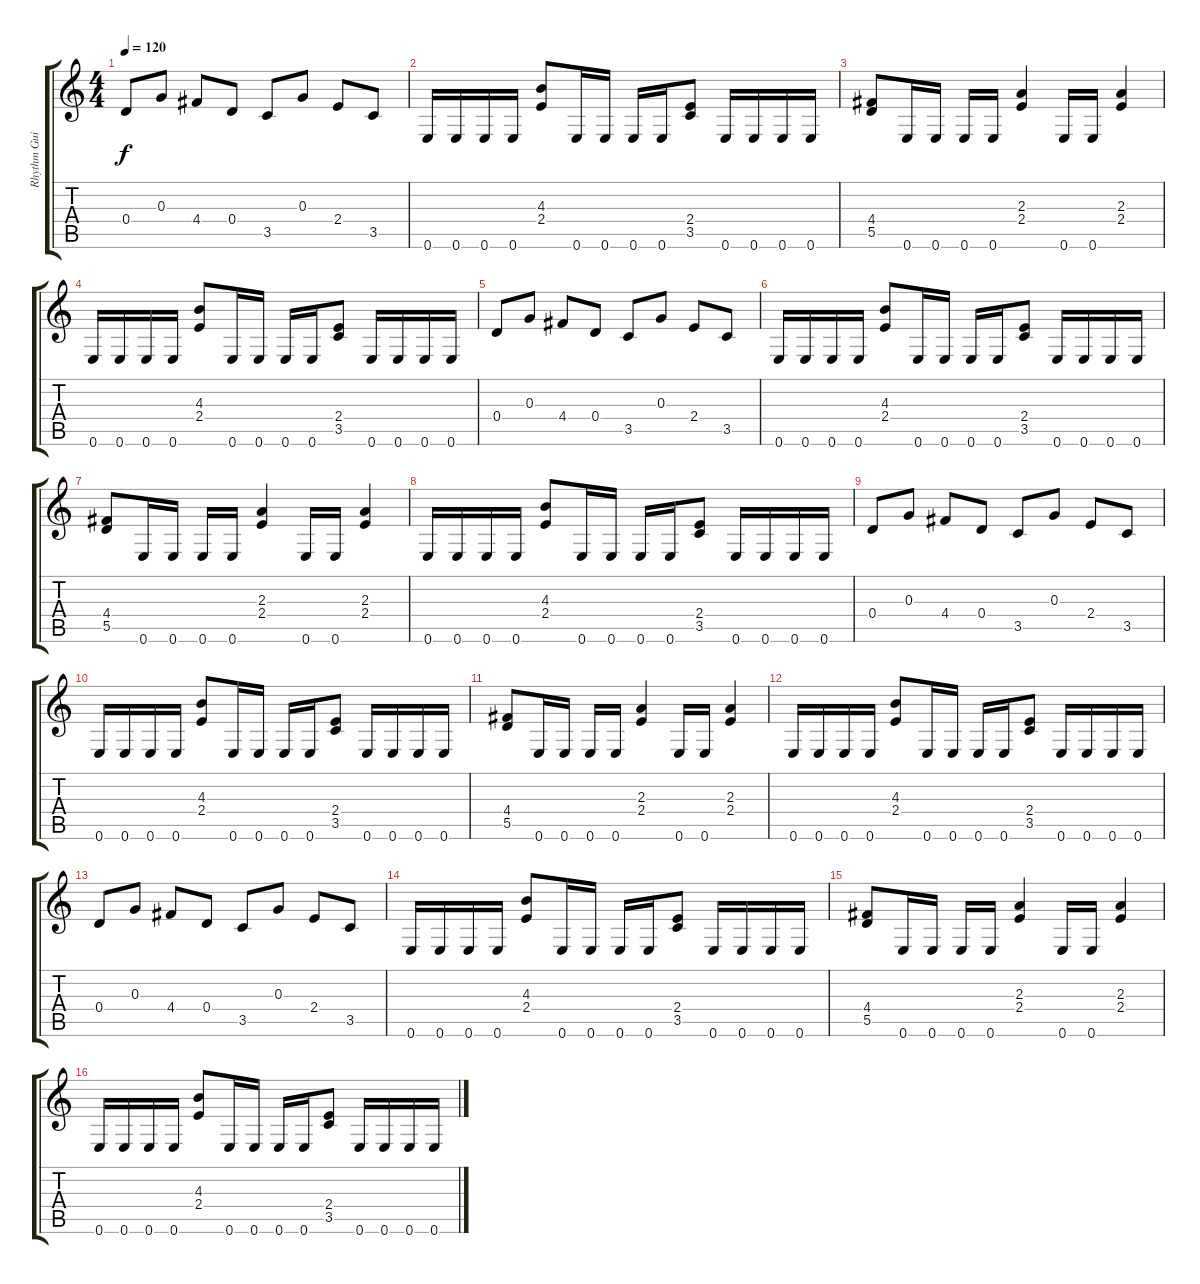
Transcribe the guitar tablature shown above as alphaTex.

\track ("Rhythm Guitar" "Rhythm Gui") {instrument distortionguitar}
\staff {score tabs}
\tuning (E4 B3 G3 D3 A2 E2) {hide}
\ts (4 4)
\tempo 120
\clef g2
\ks c
0.4.8{dy f} 0.3.8 4.4.8 0.4.8 3.5.8 0.3.8 2.4.8 3.5.8 |
0.6.16 0.6.16 0.6.16 0.6.16 (4.3 2.4).8 0.6.16 0.6.16 0.6.16 0.6.16 (2.4 3.5).8 0.6.16 0.6.16 0.6.16 0.6.16 |
(4.4 5.5).8 0.6.16 0.6.16 0.6.16 0.6.16 (2.3 2.4).4 0.6.16 0.6.16 (2.3 2.4).4 |
0.6.16 0.6.16 0.6.16 0.6.16 (4.3 2.4).8 0.6.16 0.6.16 0.6.16 0.6.16 (2.4 3.5).8 0.6.16 0.6.16 0.6.16 0.6.16 |
0.4.8 0.3.8 4.4.8 0.4.8 3.5.8 0.3.8 2.4.8 3.5.8 |
0.6.16 0.6.16 0.6.16 0.6.16 (4.3 2.4).8 0.6.16 0.6.16 0.6.16 0.6.16 (2.4 3.5).8 0.6.16 0.6.16 0.6.16 0.6.16 |
(4.4 5.5).8 0.6.16 0.6.16 0.6.16 0.6.16 (2.3 2.4).4 0.6.16 0.6.16 (2.3 2.4).4 |
0.6.16{volume 16} 0.6.16 0.6.16 0.6.16{volume 16} (4.3 2.4).8 0.6.16{volume 16} 0.6.16{volume 16} 0.6.16 0.6.16{volume 15} (2.4 3.5).8 0.6.16{volume 15} 0.6.16 0.6.16{volume 15} 0.6.16 |
0.4.8{volume 15} 0.3.8{volume 15} 4.4.8{volume 15} 0.4.8 3.5.8{volume 15} 0.3.8{volume 14} 2.4.8{volume 14} 3.5.8{volume 14} |
0.6.16{volume 14} 0.6.16 0.6.16{volume 14} 0.6.16 (4.3 2.4).8{volume 14} 0.6.16{volume 14} 0.6.16 0.6.16{volume 14} 0.6.16 (2.4 3.5).8{volume 14} 0.6.16 0.6.16{volume 13} 0.6.16 0.6.16{volume 13} |
(4.4 5.5).8 0.6.16{volume 13} 0.6.16{volume 13} 0.6.16 0.6.16{volume 13} (2.3 2.4).4 0.6.16{volume 13} 0.6.16 (2.3 2.4).4{volume 12} |
0.6.16{volume 12} 0.6.16 0.6.16 0.6.16{volume 12} (4.3 2.4).8 0.6.16{volume 12} 0.6.16{volume 12} 0.6.16 0.6.16{volume 12} (2.4 3.5).8 0.6.16{volume 12} 0.6.16 0.6.16{volume 12} 0.6.16 |
0.4.8{volume 11} 0.3.8{volume 11} 4.4.8{volume 11} 0.4.8{volume 11} 3.5.8 0.3.8{volume 11} 2.4.8{volume 11} 3.5.8{volume 11} |
0.6.16{volume 10} 0.6.16{volume 10} 0.6.16 0.6.16 (4.3 2.4).8{volume 10} 0.6.16{volume 10} 0.6.16 0.6.16{volume 10} 0.6.16 (2.4 3.5).8{volume 10} 0.6.16{volume 10} 0.6.16 0.6.16 0.6.16{volume 10} |
(4.4 5.5).8 0.6.16{volume 10} 0.6.16{volume 9} 0.6.16 0.6.16{volume 9} (2.3 2.4).4 0.6.16{volume 9} 0.6.16 (2.3 2.4).4{volume 9} |
0.6.16{volume 9} 0.6.16 0.6.16 0.6.16{volume 8} (4.3 2.4).8 0.6.16{volume 8} 0.6.16{volume 8} 0.6.16 0.6.16{volume 8} (2.4 3.5).8 0.6.16{volume 8} 0.6.16 0.6.16{volume 8} 0.6.16
